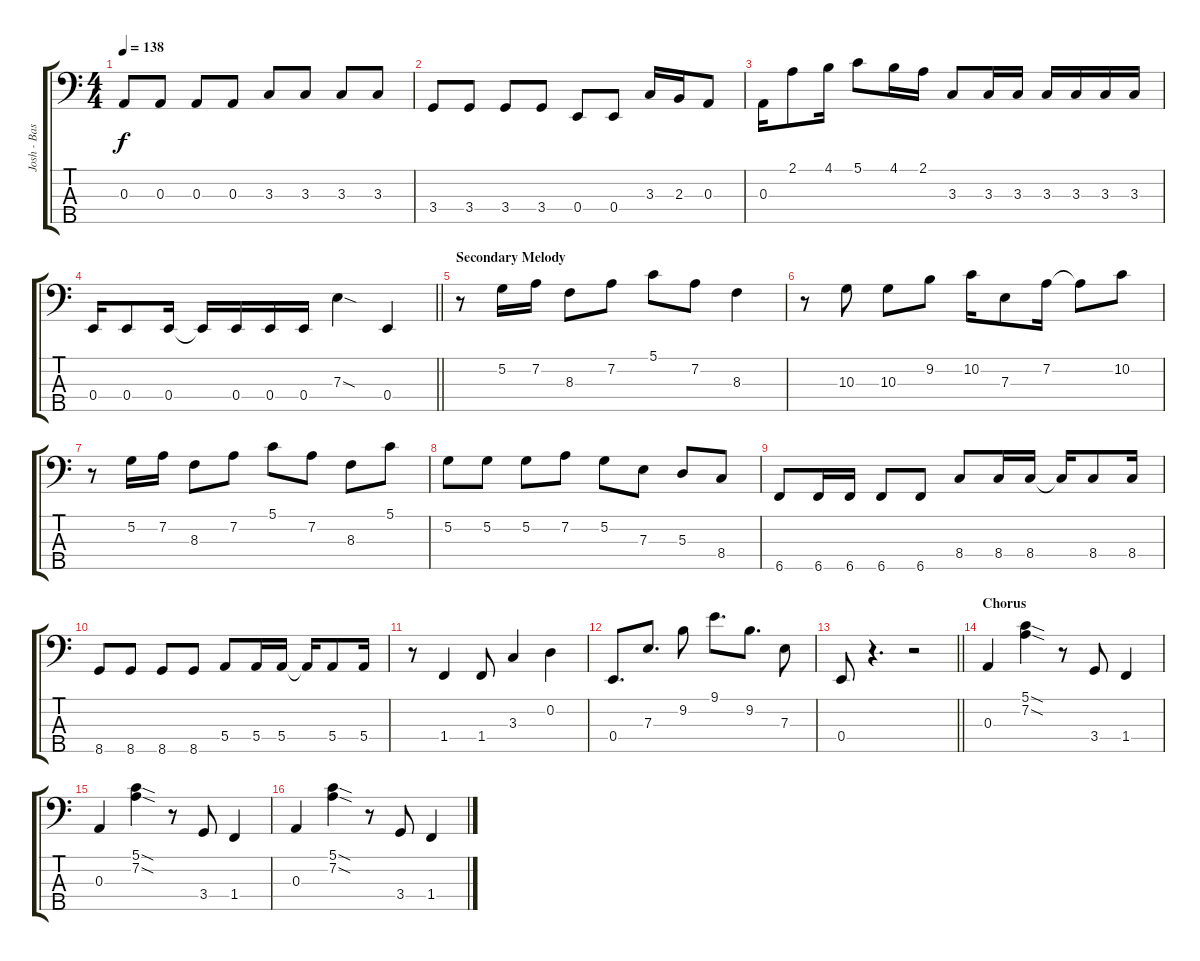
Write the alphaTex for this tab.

\track ("Josh - Bass" "Josh - Bas") {instrument electricbassfinger}
\staff {score tabs}
\tuning (G2 D2 A1 E1 B0) {hide}
\ts (4 4)
\tempo 138
\clef f4
\ks c
0.3.8{dy f} 0.3.8 0.3.8 0.3.8 3.3.8 3.3.8 3.3.8 3.3.8 |
3.4.8 3.4.8 3.4.8 3.4.8 0.4.8 0.4.8 3.3.16 2.3.16 0.3.8 |
0.3.16 2.1.8 4.1.16 5.1.8 4.1.16 2.1.16 3.3.8 3.3.16 3.3.16 3.3.16 3.3.16 3.3.16 3.3.16 |
\barLineRight lightlight
0.4.16 0.4.8 0.4.16 0.4{t}.16 0.4.16 0.4.16 0.4.16 7.3{sod}.4 0.4.4 |
\section ("" "Secondary Melody")
r.8 5.2.16 7.2.16 8.3.8 7.2.8 5.1.8 7.2.8 8.3.4 |
r.8 10.3.8 10.3.8 9.2.8 10.2.16 7.3.8 7.2.16 7.2{t}.8 10.2.8 |
r.8 5.2.16 7.2.16 8.3.8 7.2.8 5.1.8 7.2.8 8.3.8 5.1.8 |
5.2.8 5.2.8 5.2.8 7.2.8 5.2.8 7.3.8 5.3.8 8.4.8 |
6.5.8 6.5.16 6.5.16 6.5.8 6.5.8 8.4.8 8.4.16 8.4.16 8.4{t}.16 8.4.8 8.4.16 |
8.5.8 8.5.8 8.5.8 8.5.8 5.4.8 5.4.16 5.4.16 5.4{t}.16 5.4.8 5.4.16 |
r.8 1.4.4 1.4.8 3.3.4 0.2.4 |
0.4.8{d} 7.3.8{d} 9.2.8 9.1.8{d} 9.2.8{d} 7.3.8 |
\barLineRight lightlight
0.4.8 r.4{d} r.2 |
\section ("" "Chorus")
0.3.4 (5.1{sod} 7.2{sod}).4 r.8 3.4.8 1.4.4 |
0.3.4 (5.1{sod} 7.2{sod}).4 r.8 3.4.8 1.4.4 |
0.3.4 (5.1{sod} 7.2{sod}).4 r.8 3.4.8 1.4.4
